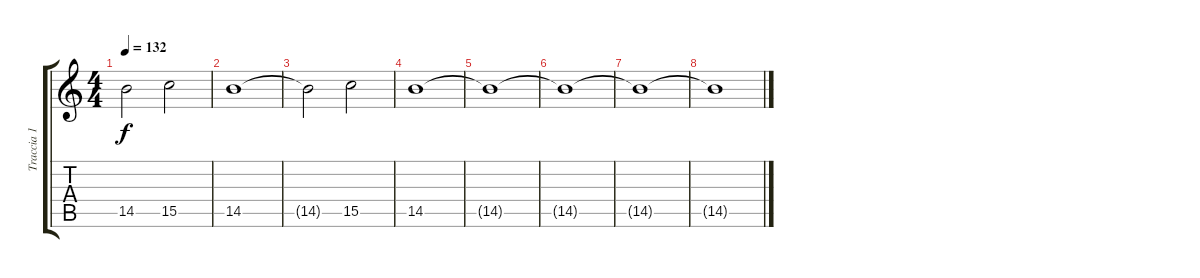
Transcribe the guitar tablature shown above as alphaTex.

\track ("Traccia 1" "Traccia 1") {instrument overdrivenguitar}
\staff {score tabs}
\tuning (E4 B3 G3 D3 A2 E2) {hide}
\ts (4 4)
\tempo 132
\clef g2
\ks c
14.5{t}.2{dy f} 15.5.2 |
14.5.1 |
14.5{t}.2 15.5.2 |
14.5.1 |
14.5{t}.1 |
14.5{t}.1 |
14.5{t}.1 |
14.5{t}.1
